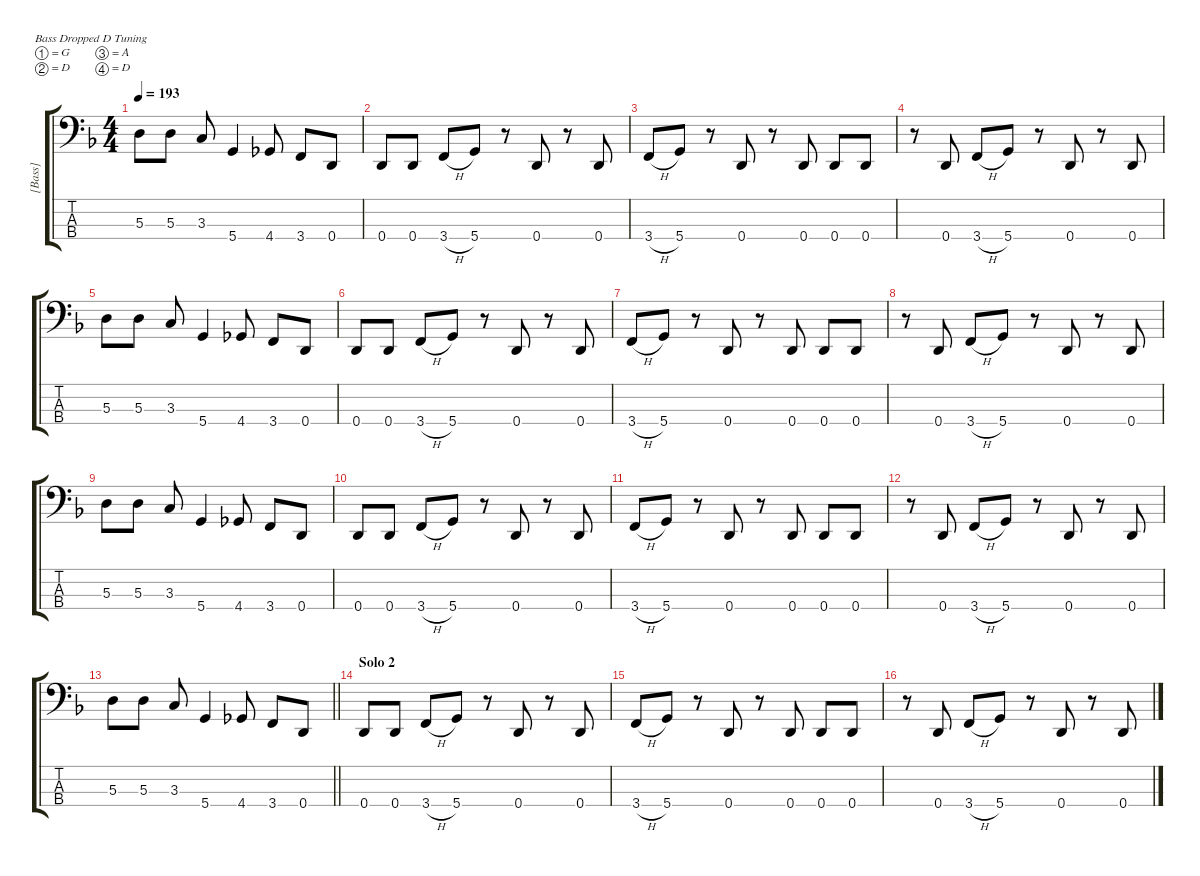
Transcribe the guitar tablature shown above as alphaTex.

\hideDynamics
\bracketExtendMode groupsimilarinstruments
\firstSystemTrackNameMode fullname
\otherSystemsTrackNameMode fullname
\otherSystemsTrackNameOrientation horizontal
\track ("[Bass]" "E-Bass") {instrument electricbasspick}
\staff {score tabs}
\tuning (G2 D2 A1 D1)
\ts (4 4)
\tempo 193
\clef f4
\ks f
5.3.8{dy f} 5.3.8 3.3.8 5.4.4 4.4.8 3.4.8 0.4.8 |
0.4.8 0.4.8 3.4{h}.8 5.4.8 r.8 0.4.8 r.8 0.4.8 |
3.4{h}.8 5.4.8 r.8 0.4.8 r.8 0.4.8 0.4.8 0.4.8 |
r.8 0.4.8 3.4{h}.8 5.4.8 r.8 0.4.8 r.8 0.4.8 |
5.3.8 5.3.8 3.3.8 5.4.4 4.4.8 3.4.8 0.4.8 |
0.4.8 0.4.8 3.4{h}.8 5.4.8 r.8 0.4.8 r.8 0.4.8 |
3.4{h}.8 5.4.8 r.8 0.4.8 r.8 0.4.8 0.4.8 0.4.8 |
r.8 0.4.8 3.4{h}.8 5.4.8 r.8 0.4.8 r.8 0.4.8 |
5.3.8 5.3.8 3.3.8 5.4.4 4.4.8 3.4.8 0.4.8 |
0.4.8 0.4.8 3.4{h}.8 5.4.8 r.8 0.4.8 r.8 0.4.8 |
3.4{h}.8 5.4.8 r.8 0.4.8 r.8 0.4.8 0.4.8 0.4.8 |
r.8 0.4.8 3.4{h}.8 5.4.8 r.8 0.4.8 r.8 0.4.8 |
\barLineRight lightlight
5.3.8 5.3.8 3.3.8 5.4.4 4.4.8 3.4.8 0.4.8 |
\section ("" "Solo 2")
0.4.8 0.4.8 3.4{h}.8 5.4.8 r.8 0.4.8 r.8 0.4.8 |
3.4{h}.8 5.4.8 r.8 0.4.8 r.8 0.4.8 0.4.8 0.4.8 |
r.8 0.4.8 3.4{h}.8 5.4.8 r.8 0.4.8 r.8 0.4.8
